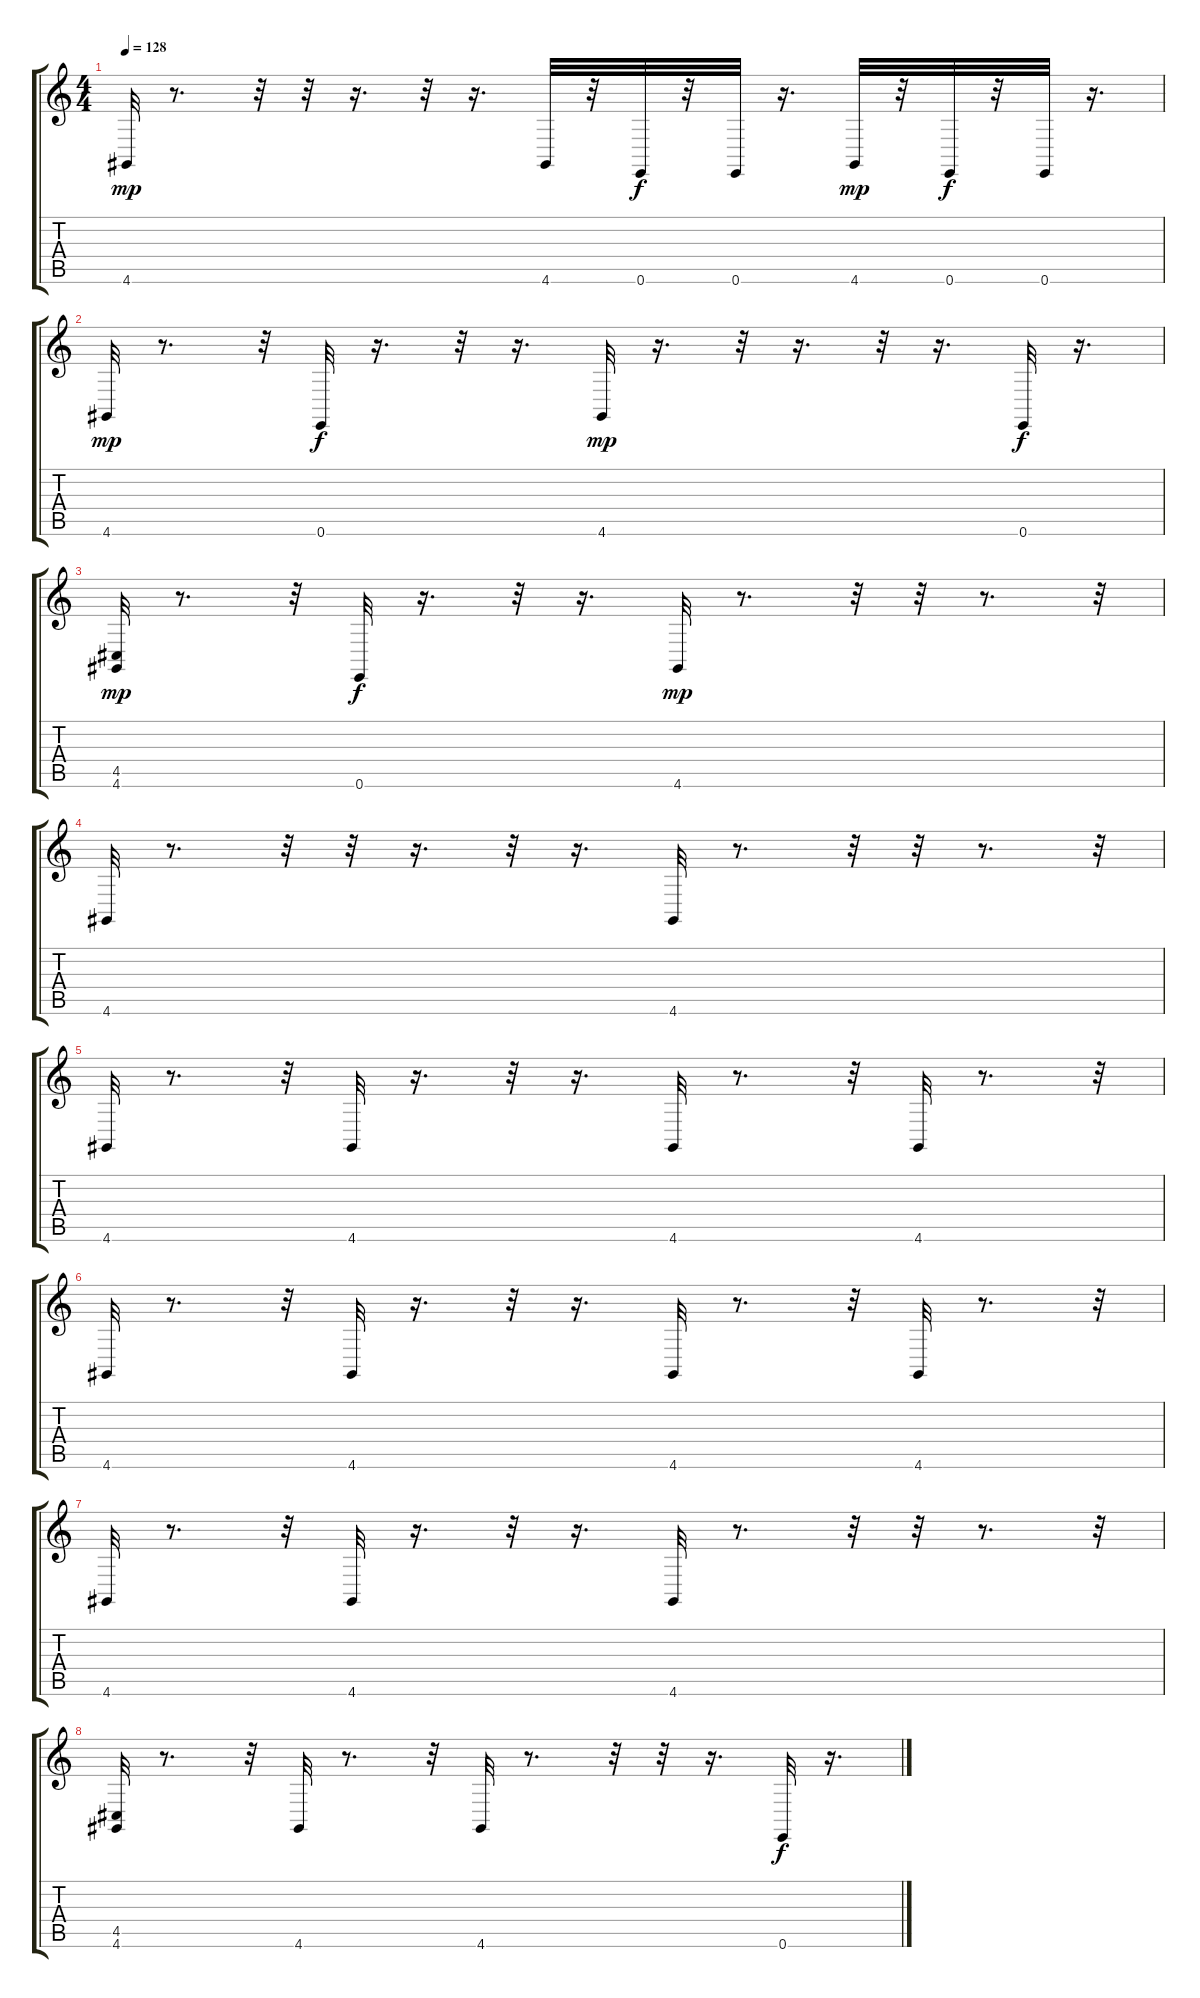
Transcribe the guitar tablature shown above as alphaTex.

\track "" {instrument acousticgrandpiano}
\staff {score tabs}
\tuning (E4 B3 G3 D3 A2 E2) {hide}
\ts (4 4)
\tempo 128
\clef g2
\ks c
4.6.32{dy mp} r.8{d} r.32 r.32 r.16{d} r.32 r.16{d} 4.6.32 r.32 0.6.32{dy f} r.32 0.6.32 r.16{d} 4.6.32{dy mp} r.32 0.6.32{dy f} r.32 0.6.32 r.16{d} |
4.6.32{dy mp} r.8{d} r.32 0.6.32{dy f} r.16{d} r.32 r.16{d} 4.6.32{dy mp} r.16{d} r.32 r.16{d} r.32 r.16{d} 0.6.32{dy f} r.16{d} |
(4.5 4.6).32{dy mp} r.8{d} r.32 0.6.32{dy f} r.16{d} r.32 r.16{d} 4.6.32{dy mp} r.8{d} r.32 r.32 r.8{d} r.32 |
4.6.32 r.8{d} r.32 r.32 r.16{d} r.32 r.16{d} 4.6.32 r.8{d} r.32 r.32 r.8{d} r.32 |
4.6.32 r.8{d} r.32 4.6.32 r.16{d} r.32 r.16{d} 4.6.32 r.8{d} r.32 4.6.32 r.8{d} r.32 |
4.6.32 r.8{d} r.32 4.6.32 r.16{d} r.32 r.16{d} 4.6.32 r.8{d} r.32 4.6.32 r.8{d} r.32 |
4.6.32 r.8{d} r.32 4.6.32 r.16{d} r.32 r.16{d} 4.6.32 r.8{d} r.32 r.32 r.8{d} r.32 |
(4.5 4.6).32 r.8{d} r.32 4.6.32 r.8{d} r.32 4.6.32 r.8{d} r.32 r.32 r.16{d} 0.6.32{dy f} r.16{d}
